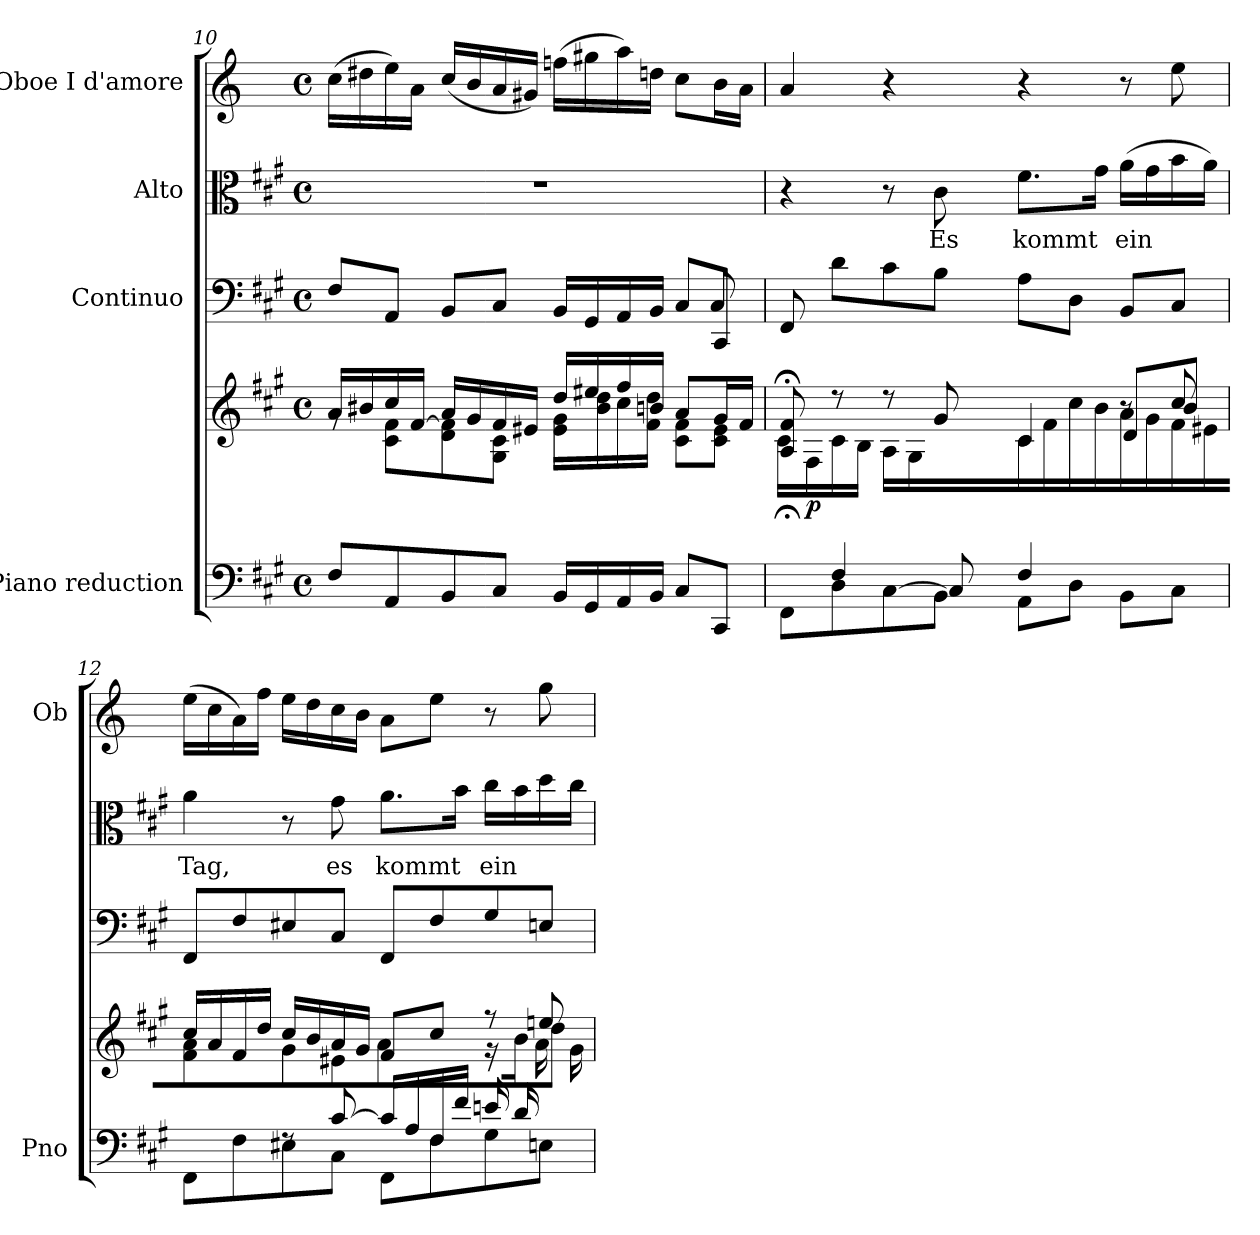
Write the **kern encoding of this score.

**kern	**kern	**dynam	**kern	**kern	**text	**kern	**dynam
*part4	*part4	*part4	*part3	*part2	*part2	*part1	*part1
*staff5	*staff4	*staff4/5	*staff3	*staff2	*staff2	*staff1	*staff1
*I"Piano reduction	*	*	*I"Continuo	*I"Alto	*	*I"Oboe I d'amore	*
*I'Pno	*	*	*	*	*	*I'Ob	*
!!LO:PB:g=z
*clefF4	*clefG2	*	*clefF4	*clefC3	*	*clefG2	*
*	*	*	*	*	*	*ITrd2c3	*
*k[f#c#g#]	*k[f#c#g#]	*	*k[f#c#g#]	*k[f#c#g#]	*	*k[f#c#g#]	*
*M4/4	*M4/4	*	*M4/4	*M4/4	*	*M4/4	*
*met(c)	*met(c)	*	*met(c)	*met(c)	*	*met(c)	*
=10	=10	=10	=10	=10	=10	=10	=10
*	*^	*	*^	*	*	*	*
8F#/L	16a/LL	8rg	.	8F#/L	2..ryy	1r	.	(>16a\LL	.
.	16b#X/	.	.	.	.	.	.	16b#X\	.
8AA/	16cc#/	8c#\ 8f#\L	.	8AA/J	.	.	.	16cc#\)	.
.	[16f#/JJ	.	.	.	.	.	.	16f#\JJ	.
8BB/	16a/LL	8d\ 8f#\]	.	8BB/L	.	.	.	(<16a/LL	.
.	16g#/	.	.	.	.	.	.	16g#/	.
8C#/J	16f#/	8G#\ 8c#\J	.	8C#/J	.	.	.	16f#/	.
.	16e#X/JJ	.	.	.	.	.	.	16e#X/JJ)	.
16BB/LL	16dd/LL	16e#\ 16g#\LL	.	16BB/LL	.	.	.	(>16ddn\LL	.
16GG#/	16ee#X/	16b#\ 16dd\	.	16GG#/	.	.	.	16ee#X\	.
16AA/	16ff#/	16cc#\	.	16AA/	.	.	.	16ff#\)	.
16BB/JJ	16bn/JJ	16f#\ 16dd\JJ	.	16BB/JJ	.	.	.	16bn\JJ	.
8C#/L	8a/L	8c#\ 8f#\L	.	8C#/L	.	.	.	8a\L	.
8CC#/J	16g#/L	8c#\ 8e#\J	.	8CC#/J	8C#!/	.	.	16g#\L	.
.	16f#/JJ	.	.	.	.	.	.	16f#\JJ	.
*	*	*	*	*v	*v	*	*	*	*
=11	=11	=11	=11	=11	=11	=11	=11	=11
*^	*	*^	*	*	*	*	*	*
*	*^	*	*	*	*	*	*	*	*	*
4.ryy	8ryy	8FF#;\L	8A/;< 8f#/;<	16c#\LL	2.ryy	.	8FF#/	4r	.	4f#/	.
!	!	!	!	!	!	!LO:DY:b	!	!	!	!	!
.	.	.	.	16F#\	.	p	.	.	.	.	.
.	4F#/	8D\	8r	16c#\	.	.	8d\L	.	.	.	.
.	.	.	.	16B\JJ	.	.	.	.	.	.	.
.	.	[8C#\	8r	16A\LL	.	.	8c#\	8r	.	4r	.
.	.	.	.	16G#\	.	.	.	.	.	.	.
!	!	!	!	!	!	!	!	!	!LO:LY:b	!	!
16F#/	8C#/]	8BB\J	8g#/	8ryy	.	.	8B\J	8c#\	Es	.	.
16E#X/JJ	.	.	.	.	.	.	.	.	.	.	.
!	!	!	!	!	!	!	!	!	!LO:LY:b	!	!
2ryy	4F#/	8AA\L	4c#/	16c#\LL	.	.	8A\L	8.f#\L	kommt	4r	.
.	.	.	.	16f#\	.	.	.	.	.	.	.
.	.	8D\J	.	16cc#\	.	.	8D\J	.	.	.	.
.	.	.	.	16b\JJ	.	.	.	16g#\Jk	.	.	.
!	!	!	!	!	!	!	!	!	!LO:LY:b	!	!
.	4ryy	8BB\L	8r	16a\LL	8d/L	.	8BB/L	(>16a\LL	ein	8r	.
.	.	.	.	16g#\	.	.	.	16g#\	.	.	.
!	!	!	!	!	!	!	!	!	!	!	!LO:DY:b
.	.	8C#\J	8cc#/	16f#\	8b/J	.	8C#/J	16b\	.	8cc#\	other-dynamics
.	.	.	.	16e#X\JJ	.	.	.	16a\JJ)	.	.	.
*	*v	*v	*	*	*	*	*	*	*	*	*
=12	=12	=12	=12	=12	=12	=12	=12	=12	=12	=12
!	!	!	!	!	!	!	!	!LO:LY:b	!	!
4ryy	8FF#\L	16cc#/LL	4f#\ 4a\	2..ryy	.	8FF#/L	4a\	Tag,	(>16cc#\LL	.
.	.	16a/	.	.	.	.	.	.	16a\	.
.	8F#\	16f#/	.	.	.	8F#/	.	.	16f#\)	.
.	.	16dd/JJ	.	.	.	.	.	.	16dd\JJ	.
8rF	8E#X\	16cc#/LL	8g#\L	.	.	8E#X/	8r	.	16cc#\LL	.
.	.	16b/	.	.	.	.	.	.	16b\	.
!	!	!	!	!	!	!	!	!LO:LY:b	!	!
[8c#/	8C#\J	16a/	8e#X\J	.	.	8C#/J	8g#\	es	16a\	.
.	.	16g#/JJ	.	.	.	.	.	.	16g#\JJ	.
!	!	!	!	!	!	!	!	!LO:LY:b	!	!
16c#/LL]	8FF#\L	8f#/L	4a\	.	.	8FF#/L	8.a\L	kommt	8f#\L	.
16A/	.	.	.	.	.	.	.	.	.	.
16F#/	8F#\	8cc#/J	.	.	.	8F#/	.	.	8cc#\J	.
16f#/JJ	.	.	.	.	.	.	16b\Jk	.	.	.
!	!	!	!	!	!	!	!	!LO:LY:b	!	!
16en/LL	8G#\	8r	16r	.	.	8G#/	16cc#\LL	ein	8r	.
16d/	.	.	16b\KL	.	.	.	16b\	.	.	.
8ryy	8En\J	8een/	8dd\J	16a\	.	8En/J	16dd\	.	8ee\	.
.	.	.	.	16g#\JJ	.	.	16cc#\JJ	.	.	.
*v	*v	*	*	*	*	*	*	*	*	*
*	*v	*v	*v	*	*	*	*	*	*
=	=	=	=	=	=	=	=
*-	*-	*-	*-	*-	*-	*-	*-
